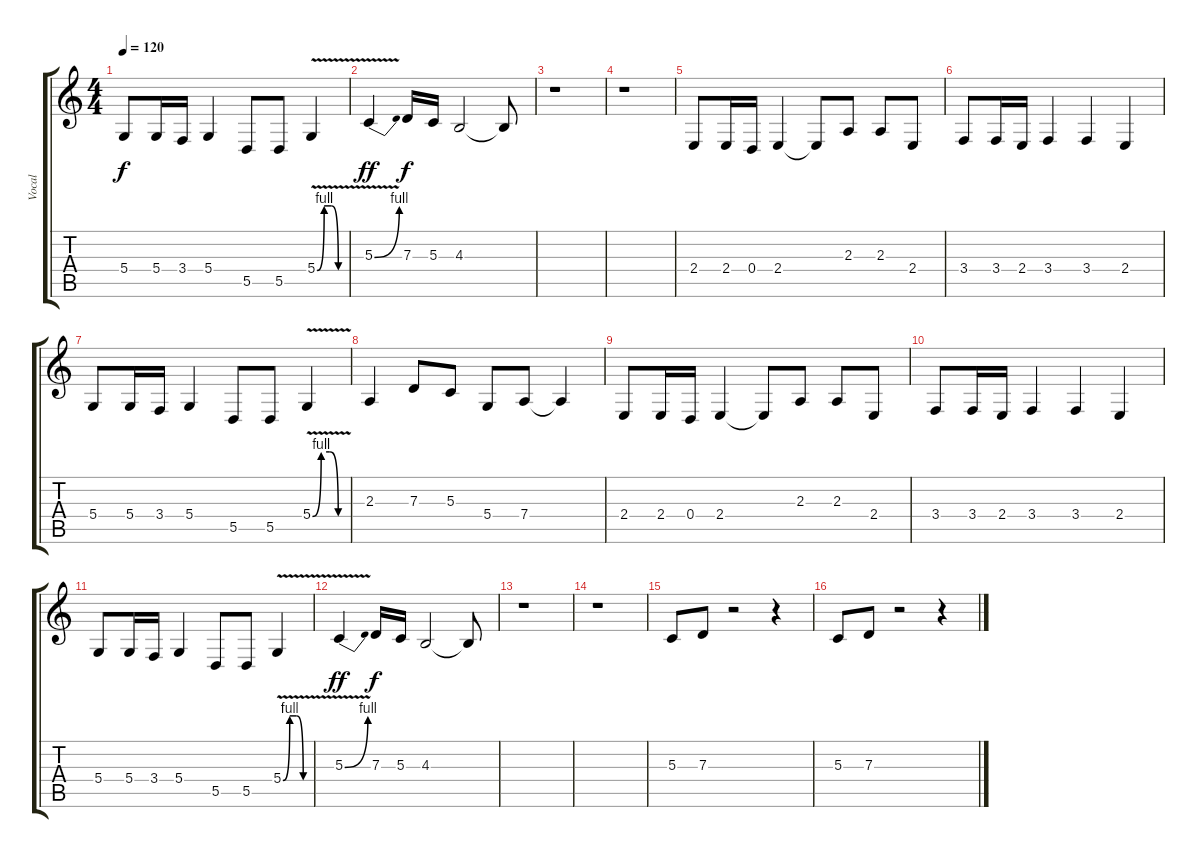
\track ("Vocal" "Vocal") {instrument sopranosax}
\staff {score tabs}
\tuning (E4 B3 G3 D3 A2 E2) {hide}
\ts (4 4)
\tempo 120
\clef g2
\ks c
5.4.8{dy f} 5.4.16 3.4.16 5.4.4 5.5.8 5.5.8 5.4{be (custom 0 0 15 4 30 4 45 0 60 0) v}.4 |
5.3{be (bend 0 0 60 4) v}.4{dy ff} 7.3.16{dy f} 5.3.16 4.3.2 4.3{t}.8 |
r.1 |
r.1 |
2.4.8 2.4.16 0.4.16 2.4.4 2.4{t}.8 2.3.8 2.3.8 2.4.8 |
3.4.8 3.4.16 2.4.16 3.4.4 3.4.4 2.4.4 |
5.4.8 5.4.16 3.4.16 5.4.4 5.5.8 5.5.8 5.4{be (custom 0 0 15 4 30 4 45 0 60 0) v}.4 |
2.3.4 7.3.8 5.3.8 5.4.8 7.4.8 7.4{t}.4 |
2.4.8 2.4.16 0.4.16 2.4.4 2.4{t}.8 2.3.8 2.3.8 2.4.8 |
3.4.8 3.4.16 2.4.16 3.4.4 3.4.4 2.4.4 |
5.4.8 5.4.16 3.4.16 5.4.4 5.5.8 5.5.8 5.4{be (custom 0 0 15 4 30 4 45 0 60 0) v}.4 |
5.3{be (bend 0 0 60 4) v}.4{dy ff} 7.3.16{dy f} 5.3.16 4.3.2 4.3{t}.8 |
r.1 |
r.1 |
5.3.8 7.3.8 r.2 r.4 |
5.3.8 7.3.8 r.2 r.4
